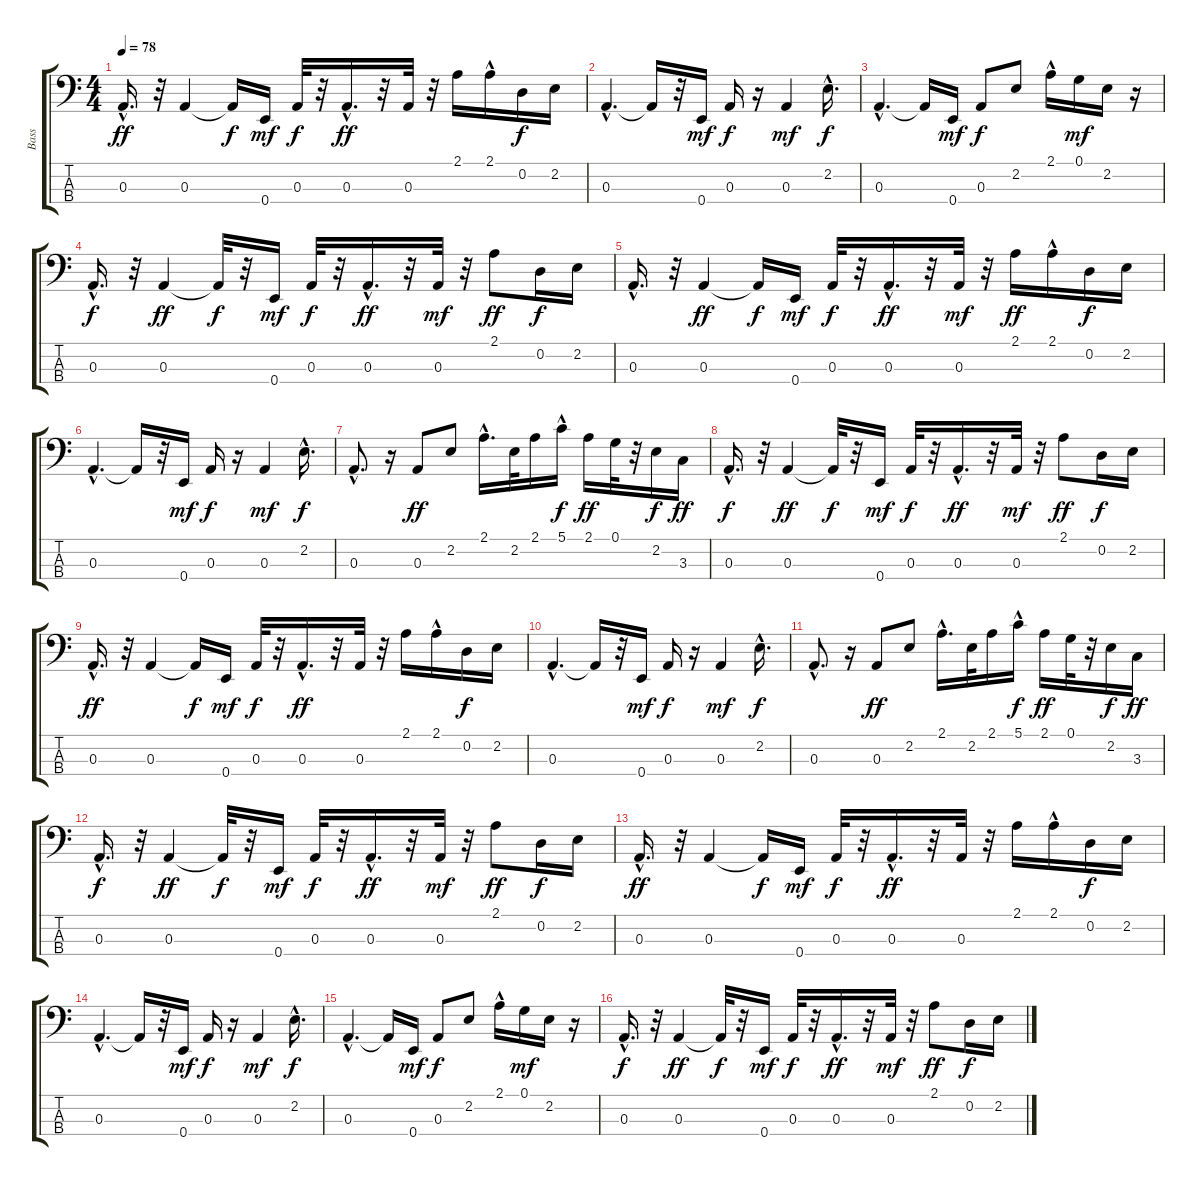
\track ("Bass" "Bass") {instrument electricbassfinger}
\staff {score tabs}
\tuning (G2 D2 A1 E1) {hide}
\ts (4 4)
\tempo 78
\clef f4
\ks c
0.3{hac}.16{d dy ff} r.32 0.3.4 0.3{t}.16{dy f} 0.4.16{dy mf} 0.3.32{dy f} r.32 0.3{hac}.16{d dy ff} r.32 0.3.32 r.32 2.1.16 2.1{hac}.16 0.2.16{dy f} 2.2.16 |
0.3{hac}.4{d} 0.3{t}.16 r.32 0.4.16{dy mf} 0.3.16{dy f} r.16 0.3.4{dy mf} 2.2{hac}.16{d dy f} |
0.3{hac}.4{d} 0.3{t}.16 0.4.16{dy mf} 0.3.8{dy f} 2.2.8 2.1{hac}.16 0.1.16{dy mf} 2.2.16 r.16 |
0.3{hac}.16{d dy f} r.32 0.3.4{dy ff} 0.3{t}.32{dy f} r.32 0.4.16{dy mf} 0.3.32{dy f} r.32 0.3{hac}.16{d dy ff} r.32 0.3.32{dy mf} r.32 2.1.8{dy ff} 0.2.16{dy f} 2.2.16 |
0.3{hac}.16{d} r.32 0.3.4{dy ff} 0.3{t}.16{dy f} 0.4.16{dy mf} 0.3.32{dy f} r.32 0.3{hac}.16{d dy ff} r.32 0.3.32{dy mf} r.32 2.1.16{dy ff} 2.1{hac}.16 0.2.16{dy f} 2.2.16 |
0.3{hac}.4{d} 0.3{t}.16 r.32 0.4.16{dy mf} 0.3.16{dy f} r.16 0.3.4{dy mf} 2.2{hac}.16{d dy f} |
0.3{hac}.8{d} r.16 0.3.8{dy ff} 2.2.8 2.1{hac}.16{d} 2.2.32 2.1.16 5.1{hac}.16{dy f} 2.1.16{dy ff} 0.1.32 r.32 2.2.16{dy f} 3.3.16{dy ff} |
0.3{hac}.16{d dy f} r.32 0.3.4{dy ff} 0.3{t}.32{dy f} r.32 0.4.16{dy mf} 0.3.32{dy f} r.32 0.3{hac}.16{d dy ff} r.32 0.3.32{dy mf} r.32 2.1.8{dy ff} 0.2.16{dy f} 2.2.16 |
0.3{hac}.16{d dy ff} r.32 0.3.4 0.3{t}.16{dy f} 0.4.16{dy mf} 0.3.32{dy f} r.32 0.3{hac}.16{d dy ff} r.32 0.3.32 r.32 2.1.16 2.1{hac}.16 0.2.16{dy f} 2.2.16 |
0.3{hac}.4{d} 0.3{t}.16 r.32 0.4.16{dy mf} 0.3.16{dy f} r.16 0.3.4{dy mf} 2.2{hac}.16{d dy f} |
0.3{hac}.8{d} r.16 0.3.8{dy ff} 2.2.8 2.1{hac}.16{d} 2.2.32 2.1.16 5.1{hac}.16{dy f} 2.1.16{dy ff} 0.1.32 r.32 2.2.16{dy f} 3.3.16{dy ff} |
0.3{hac}.16{d dy f} r.32 0.3.4{dy ff} 0.3{t}.32{dy f} r.32 0.4.16{dy mf} 0.3.32{dy f} r.32 0.3{hac}.16{d dy ff} r.32 0.3.32{dy mf} r.32 2.1.8{dy ff} 0.2.16{dy f} 2.2.16 |
0.3{hac}.16{d dy ff} r.32 0.3.4 0.3{t}.16{dy f} 0.4.16{dy mf} 0.3.32{dy f} r.32 0.3{hac}.16{d dy ff} r.32 0.3.32 r.32 2.1.16 2.1{hac}.16 0.2.16{dy f} 2.2.16 |
0.3{hac}.4{d} 0.3{t}.16 r.32 0.4.16{dy mf} 0.3.16{dy f} r.16 0.3.4{dy mf} 2.2{hac}.16{d dy f} |
0.3{hac}.4{d} 0.3{t}.16 0.4.16{dy mf} 0.3.8{dy f} 2.2.8 2.1{hac}.16 0.1.16{dy mf} 2.2.16 r.16 |
0.3{hac}.16{d dy f} r.32 0.3.4{dy ff} 0.3{t}.32{dy f} r.32 0.4.16{dy mf} 0.3.32{dy f} r.32 0.3{hac}.16{d dy ff} r.32 0.3.32{dy mf} r.32 2.1.8{dy ff} 0.2.16{dy f} 2.2.16
